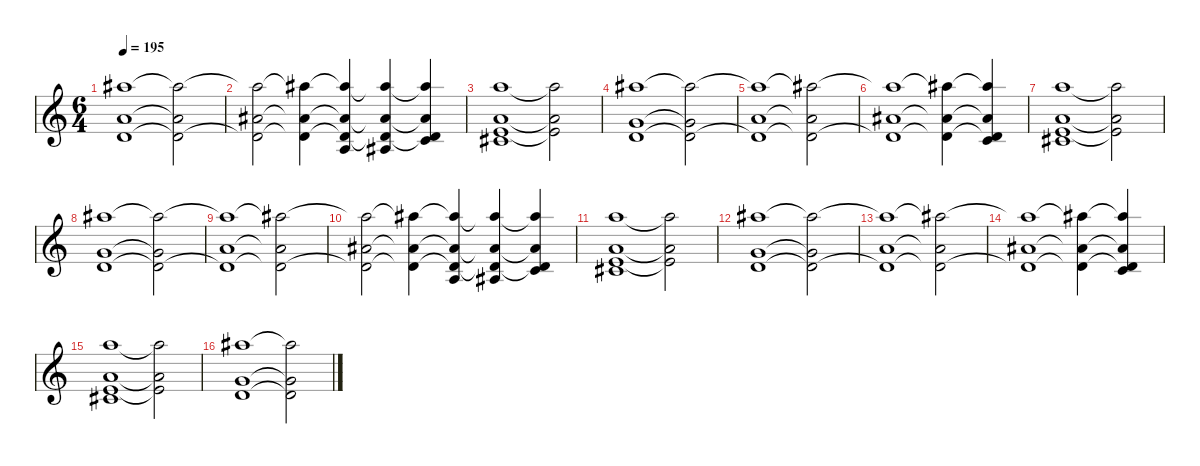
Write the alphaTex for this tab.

\defaultSystemsLayout 4
\hideDynamics
\bracketExtendMode nobrackets
\singleTrackTrackNamePolicy hidden
\multiTrackTrackNamePolicy hidden
\firstSystemTrackNameMode fullname
\firstSystemTrackNameOrientation horizontal
\otherSystemsTrackNameOrientation horizontal
\track ("Keyboards" "vln.") {instrument stringensemble1}
\staff {score}
\tuning (D4 A3 F3 D3 A2 D2)
\ts (6 4)
\tempo 195
\clef g2
\ks c
(20.1{t acc #} 5.2{t} 16.3).1{dy f beam Down} (20.1{t acc #} 5.2{t} 16.3{t}).2{beam Down} |
(20.1{t acc #} 5.2{t} 17.3{acc #}).2{beam Down} (20.1{t acc #} 5.2{t} 17.3{t acc #}).4{beam Down} (20.1{t acc #} 5.2{t} 17.3{t acc #} 12.5).4{beam Up} (20.1{t acc #} 5.2{t} 17.3{t acc #} 13.5{acc #}).4{beam Up} (20.1{t acc #} 5.2{t} 17.3{t acc #} 15.5).4{beam Up} |
(19.1 7.2 16.3 16.5{acc #}).1{beam Up} (19.1{t} 7.2{t} 16.3{t}).2{beam Down} |
(20.1{acc #} 5.2 14.3).1{instrument stringensemble1 beam Down} (20.1{t acc #} 5.2{t} 14.3{t}).2{beam Down} |
(20.1{t acc #} 5.2{t} 16.3).1{beam Down} (20.1{t acc #} 5.2{t} 16.3{t}).2{beam Down} |
(20.1{t acc #} 5.2{t} 17.3{acc #}).1{beam Down} (17.3{t acc #} 20.1{t acc #} 5.2{t}).4{beam Down} (20.1{t acc #} 5.2{t} 17.3{t acc #} 15.5).4{beam Up} |
(19.1 7.2 16.3 16.5{acc #}).1{beam Up} (19.1{t} 7.2{t} 16.3{t}).2{beam Down} |
(20.1{acc #} 5.2 14.3).1{instrument stringensemble1 beam Down} (20.1{t acc #} 5.2{t} 14.3{t}).2{beam Down} |
(20.1{t acc #} 5.2{t} 16.3).1{beam Down} (20.1{t acc #} 5.2{t} 16.3{t}).2{beam Down} |
(20.1{t acc #} 5.2{t} 17.3{acc #}).2{beam Down} (20.1{t acc #} 5.2{t} 17.3{t acc #}).4{beam Down} (20.1{t acc #} 5.2{t} 17.3{t acc #} 12.5).4{beam Up} (20.1{t acc #} 5.2{t} 17.3{t acc #} 13.5{acc #}).4{beam Up} (20.1{t acc #} 5.2{t} 17.3{t acc #} 15.5).4{beam Up} |
(19.1 7.2 16.3 16.5{acc #}).1{beam Up} (19.1{t} 7.2{t} 16.3{t}).2{beam Down} |
(20.1{acc #} 5.2 14.3).1{instrument stringensemble1 beam Down} (20.1{t acc #} 5.2{t} 14.3{t}).2{beam Down} |
(20.1{t acc #} 5.2{t} 16.3).1{beam Down} (20.1{t acc #} 5.2{t} 16.3{t}).2{beam Down} |
(20.1{t acc #} 5.2{t} 17.3{acc #}).1{beam Down} (17.3{t acc #} 20.1{t acc #} 5.2{t}).4{beam Down} (20.1{t acc #} 5.2{t} 17.3{t acc #} 15.5).4{beam Up} |
(19.1 7.2 16.3 16.5{acc #}).1{beam Up} (19.1{t} 7.2{t} 16.3{t}).2{beam Down} |
(20.1{acc #} 5.2 14.3).1{instrument stringensemble1 beam Down} (20.1{t acc #} 5.2{t} 14.3{t}).2{beam Down}
